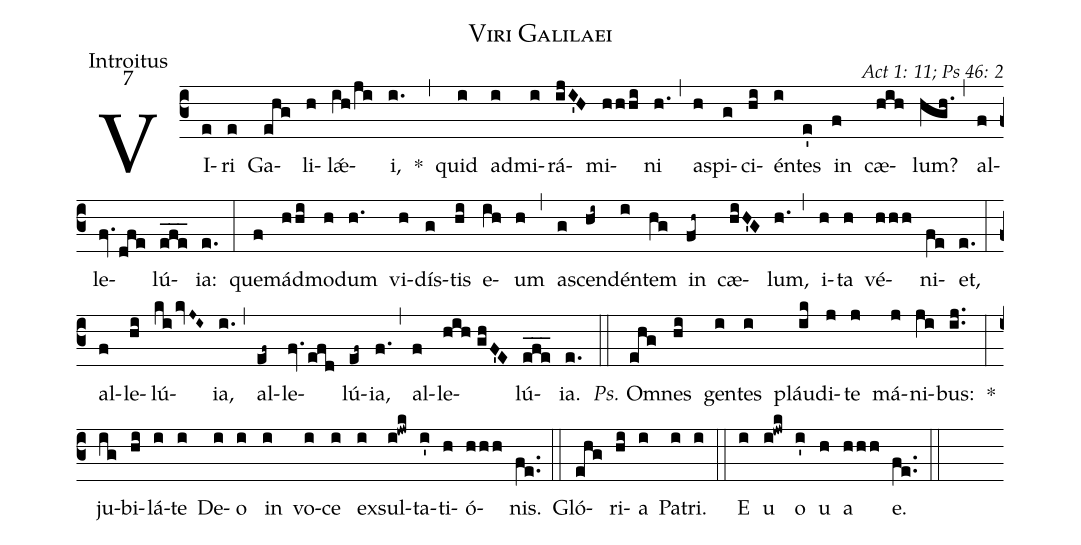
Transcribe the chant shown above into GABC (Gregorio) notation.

name: Viri Galilaei;
office-part: Introitus;
mode: 7;
commentary: Act 1: 11; Ps 46: 2;
%%
(c3) VI(e)ri(e) Ga(ehg)li(h)lǽ(ih/ji)i,(i.) *(,) quid(i) ad(i)mi(i)rá(ijI'H)mi(hhhi)ni(h.) (,) a(h)spi(g)ci(hi)én(i)tes(e') in(f) cæ(hih)lum?(hgh.) (,) al(f)le(fv.dfe)lú(efe___)ia:(e.) (:)
quem(f)ád(hhi)mo(h)dum(h.) vi(h)dís(g)tis(hi) e(ih)um(h) (,) a(g)scen(hi~)dén(i)tem(hg) in(fh~) cæ(hiH'G)lum,(h.) (,) i(h)ta(h) vé(hhh)ni(fe)et,(e.) (:)
al(f)le(hi)lú(kikvJ~I~)ia,(i.) (,) al(ef~)le(fv.efd)lú(ef~)ia,(f.) (,) al(f)le(hih//ghF'E)lú(efe___)ia.(e.) (::)
<i>Ps.</i> Om(ehg)nes(hi) gen(i)tes(i) pláu(ik)di(j)te(j) má(j)ni(ji)bus:(ij..) *(:)
ju(ig)bi(hi)lá(i)te(i) De(i)o(i) in(i) vo(i)ce(i) ex(i)sul(i!jwk)ta(i')ti(h)ó(hhh)nis.(fe..) (::)
Gló(ehg)ri(hi)a(i) Pa(i)tri.(i) (::)
<eu>E(i) u(i!jwk) o(i') u(h) a(hhh) e.</eu>(fe..) (::)
